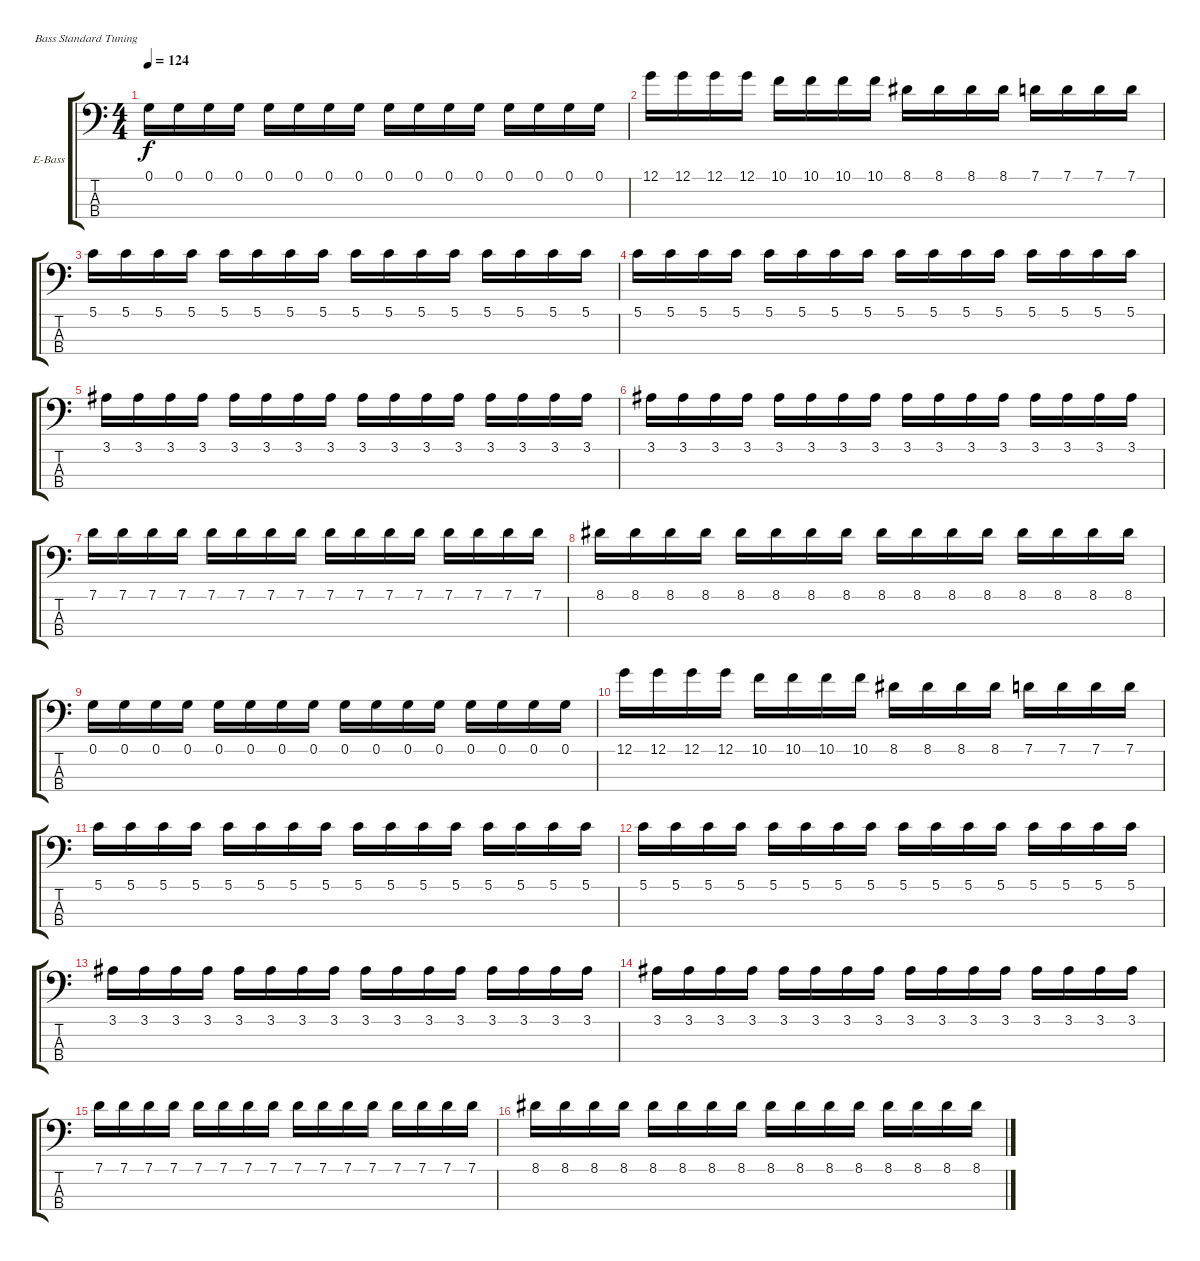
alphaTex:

\bracketExtendMode groupsimilarinstruments
\firstSystemTrackNameOrientation horizontal
\otherSystemsTrackNameOrientation horizontal
\track ("Flea (bass)" "E-Bass") {instrument electricbasspick}
\staff {score tabs}
\tuning (G2 D2 A1 E1)
\ts (4 4)
\tempo 124
\clef f4
\ks c
0.1.16{dy f} 0.1.16 0.1.16 0.1.16 0.1.16 0.1.16 0.1.16 0.1.16 0.1.16 0.1.16 0.1.16 0.1.16 0.1.16 0.1.16 0.1.16 0.1.16 |
12.1.16 12.1.16 12.1.16 12.1.16 10.1.16 10.1.16 10.1.16 10.1.16 8.1.16 8.1.16 8.1.16 8.1.16 7.1.16 7.1.16 7.1.16 7.1.16 |
5.1.16 5.1.16 5.1.16 5.1.16 5.1.16 5.1.16 5.1.16 5.1.16 5.1.16 5.1.16 5.1.16 5.1.16 5.1.16 5.1.16 5.1.16 5.1.16 |
5.1.16 5.1.16 5.1.16 5.1.16 5.1.16 5.1.16 5.1.16 5.1.16 5.1.16 5.1.16 5.1.16 5.1.16 5.1.16 5.1.16 5.1.16 5.1.16 |
3.1.16 3.1.16 3.1.16 3.1.16 3.1.16 3.1.16 3.1.16 3.1.16 3.1.16 3.1.16 3.1.16 3.1.16 3.1.16 3.1.16 3.1.16 3.1.16 |
3.1.16 3.1.16 3.1.16 3.1.16 3.1.16 3.1.16 3.1.16 3.1.16 3.1.16 3.1.16 3.1.16 3.1.16 3.1.16 3.1.16 3.1.16 3.1.16 |
7.1.16 7.1.16 7.1.16 7.1.16 7.1.16 7.1.16 7.1.16 7.1.16 7.1.16 7.1.16 7.1.16 7.1.16 7.1.16 7.1.16 7.1.16 7.1.16 |
8.1.16 8.1.16 8.1.16 8.1.16 8.1.16 8.1.16 8.1.16 8.1.16 8.1.16 8.1.16 8.1.16 8.1.16 8.1.16 8.1.16 8.1.16 8.1.16 |
0.1.16 0.1.16 0.1.16 0.1.16 0.1.16 0.1.16 0.1.16 0.1.16 0.1.16 0.1.16 0.1.16 0.1.16 0.1.16 0.1.16 0.1.16 0.1.16 |
12.1.16 12.1.16 12.1.16 12.1.16 10.1.16 10.1.16 10.1.16 10.1.16 8.1.16 8.1.16 8.1.16 8.1.16 7.1.16 7.1.16 7.1.16 7.1.16 |
5.1.16 5.1.16 5.1.16 5.1.16 5.1.16 5.1.16 5.1.16 5.1.16 5.1.16 5.1.16 5.1.16 5.1.16 5.1.16 5.1.16 5.1.16 5.1.16 |
5.1.16 5.1.16 5.1.16 5.1.16 5.1.16 5.1.16 5.1.16 5.1.16 5.1.16 5.1.16 5.1.16 5.1.16 5.1.16 5.1.16 5.1.16 5.1.16 |
3.1.16 3.1.16 3.1.16 3.1.16 3.1.16 3.1.16 3.1.16 3.1.16 3.1.16 3.1.16 3.1.16 3.1.16 3.1.16 3.1.16 3.1.16 3.1.16 |
3.1.16 3.1.16 3.1.16 3.1.16 3.1.16 3.1.16 3.1.16 3.1.16 3.1.16 3.1.16 3.1.16 3.1.16 3.1.16 3.1.16 3.1.16 3.1.16 |
7.1.16 7.1.16 7.1.16 7.1.16 7.1.16 7.1.16 7.1.16 7.1.16 7.1.16 7.1.16 7.1.16 7.1.16 7.1.16 7.1.16 7.1.16 7.1.16 |
8.1.16 8.1.16 8.1.16 8.1.16 8.1.16 8.1.16 8.1.16 8.1.16 8.1.16 8.1.16 8.1.16 8.1.16 8.1.16 8.1.16 8.1.16 8.1.16
